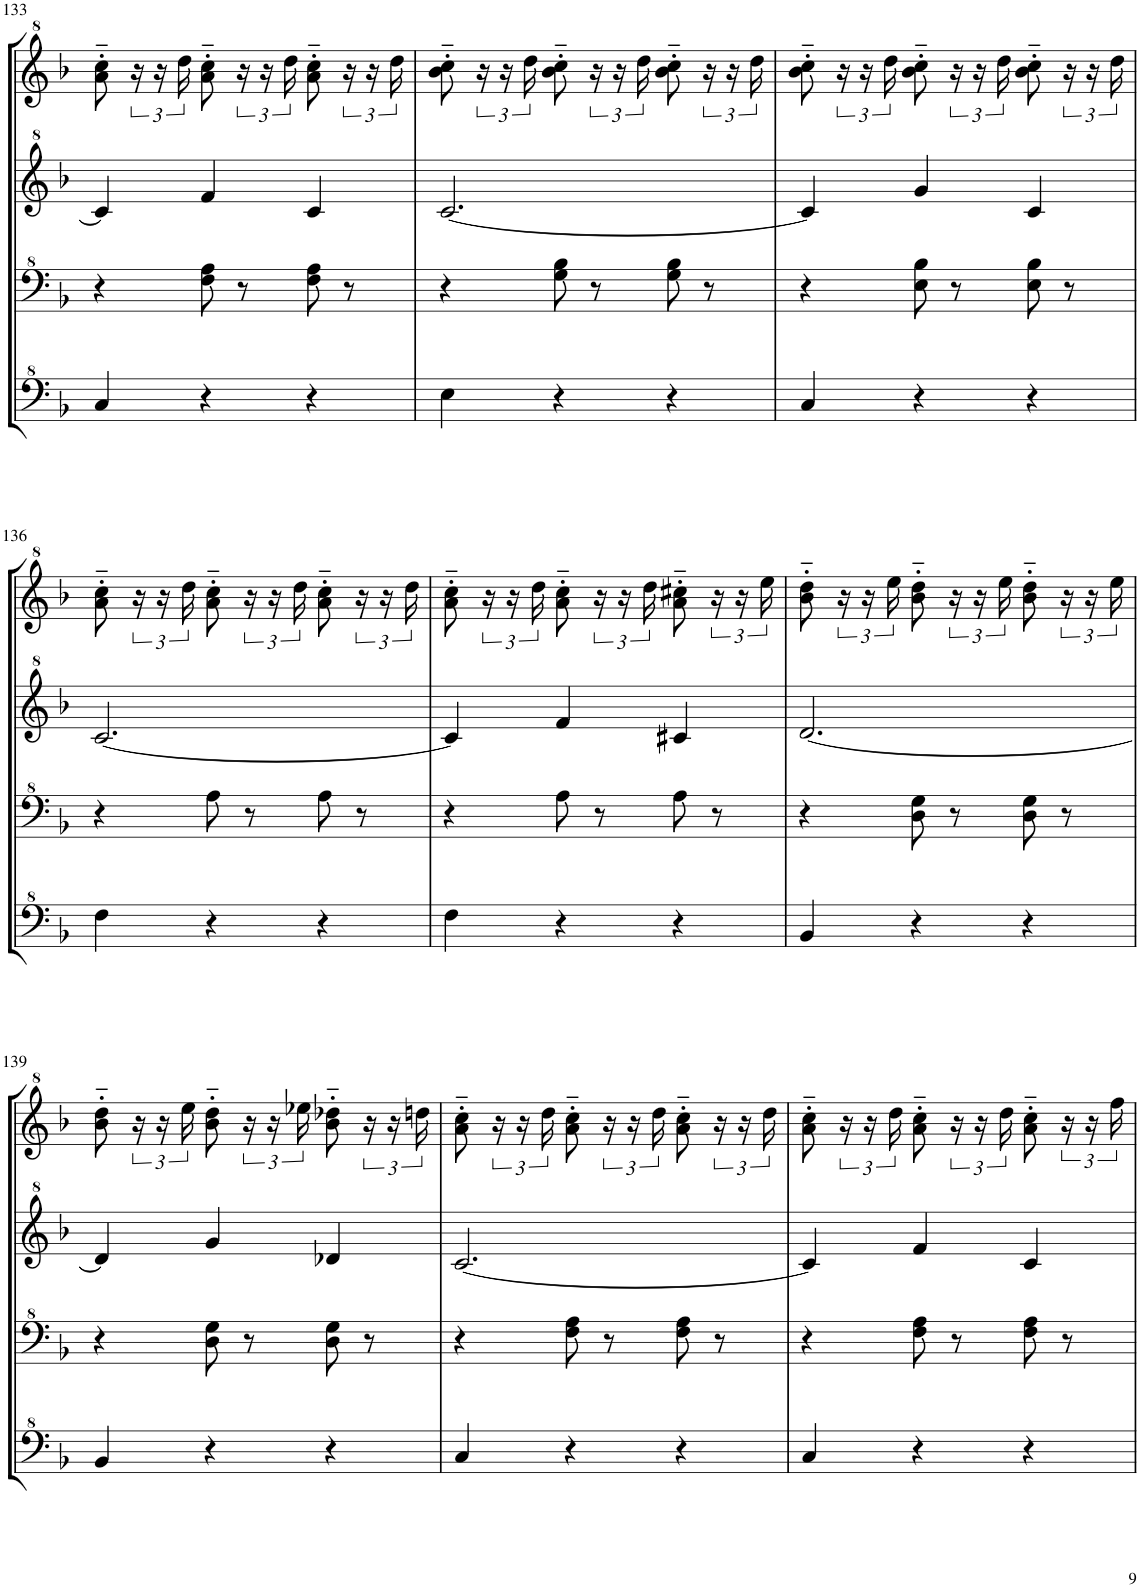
**kern	**kern	**kern	**kern
*part1	*part1	*part1	*part1
*staff4	*staff3	*staff2	*staff1
*I"Model III	*	*	*
!!LO:PB:g=z
*clefF^4	*clefF^4	*clefG^2	*clefG^2
*k[b-]	*k[b-]	*k[b-]	*k[b-]
*M3/4	*M3/4	*M3/4	*M3/4
=133	=133	=133	=133
4c/	4r	4cc/]	8aa\'~ 8ccc\'~
.	.	.	24r
.	.	.	24r
.	.	.	24ddd\
4r	8f\ 8a\	4ff/	8aa\'~ 8ccc\'~
.	8r	.	24r
.	.	.	24r
.	.	.	24ddd\
4r	8f\ 8a\	4cc/	8aa\'~ 8ccc\'~
.	8r	.	24r
.	.	.	24r
.	.	.	24ddd\
=134	=134	=134	=134
4e\	4r	[2.cc/	8bb-\'~ 8ccc\'~
.	.	.	24r
.	.	.	24r
.	.	.	24ddd\
4r	8g\ 8b-\	.	8bb-\'~ 8ccc\'~
.	8r	.	24r
.	.	.	24r
.	.	.	24ddd\
4r	8g\ 8b-\	.	8bb-\'~ 8ccc\'~
.	8r	.	24r
.	.	.	24r
.	.	.	24ddd\
=135	=135	=135	=135
4c/	4r	4cc/]	8bb-\'~ 8ccc\'~
.	.	.	24r
.	.	.	24r
.	.	.	24ddd\
4r	8e\ 8b-\	4gg/	8bb-\'~ 8ccc\'~
.	8r	.	24r
.	.	.	24r
.	.	.	24ddd\
4r	8e\ 8b-\	4cc/	8bb-\'~ 8ccc\'~
.	8r	.	24r
.	.	.	24r
.	.	.	24ddd\
!!LO:LB:g=z
=136	=136	=136	=136
4f\	4r	[2.cc/	8aa\'~ 8ccc\'~
.	.	.	24r
.	.	.	24r
.	.	.	24ddd\
4r	8a\	.	8aa\'~ 8ccc\'~
.	8r	.	24r
.	.	.	24r
.	.	.	24ddd\
4r	8a\	.	8aa\'~ 8ccc\'~
.	8r	.	24r
.	.	.	24r
.	.	.	24ddd\
=137	=137	=137	=137
4f\	4r	4cc/]	8aa\'~ 8ccc\'~
.	.	.	24r
.	.	.	24r
.	.	.	24ddd\
4r	8a\	4ff/	8aa\'~ 8ccc\'~
.	8r	.	24r
.	.	.	24r
.	.	.	24ddd\
4r	8a\	4cc#X/	8aa\'~ 8ccc#X\'~
.	8r	.	24r
.	.	.	24r
.	.	.	24eee\
=138	=138	=138	=138
4B-/	4r	[2.dd/	8bb-\'~ 8ddd\'~
.	.	.	24r
.	.	.	24r
.	.	.	24eee\
4r	8d\ 8g\	.	8bb-\'~ 8ddd\'~
.	8r	.	24r
.	.	.	24r
.	.	.	24eee\
4r	8d\ 8g\	.	8bb-\'~ 8ddd\'~
.	8r	.	24r
.	.	.	24r
.	.	.	24eee\
!!LO:LB:g=z
=139	=139	=139	=139
4B-/	4r	4dd/]	8bb-\'~ 8ddd\'~
.	.	.	24r
.	.	.	24r
.	.	.	24eee\
4r	8d\ 8g\	4gg/	8bb-\'~ 8ddd\'~
.	8r	.	24r
.	.	.	24r
.	.	.	24eee-X\
4r	8d\ 8g\	4dd-X/	8bb-\'~ 8ddd-X\'~
.	8r	.	24r
.	.	.	24r
.	.	.	24dddn\
=140	=140	=140	=140
4c/	4r	[2.cc/	8aa\'~ 8ccc\'~
.	.	.	24r
.	.	.	24r
.	.	.	24ddd\
4r	8f\ 8a\	.	8aa\'~ 8ccc\'~
.	8r	.	24r
.	.	.	24r
.	.	.	24ddd\
4r	8f\ 8a\	.	8aa\'~ 8ccc\'~
.	8r	.	24r
.	.	.	24r
.	.	.	24ddd\
=141	=141	=141	=141
4c/	4r	4cc/]	8aa\'~ 8ccc\'~
.	.	.	24r
.	.	.	24r
.	.	.	24ddd\
4r	8f\ 8a\	4ff/	8aa\'~ 8ccc\'~
.	8r	.	24r
.	.	.	24r
.	.	.	24ddd\
4r	8f\ 8a\	4cc/	8aa\'~ 8ccc\'~
.	8r	.	24r
.	.	.	24r
.	.	.	24fff\
=	=	=	=
*-	*-	*-	*-
